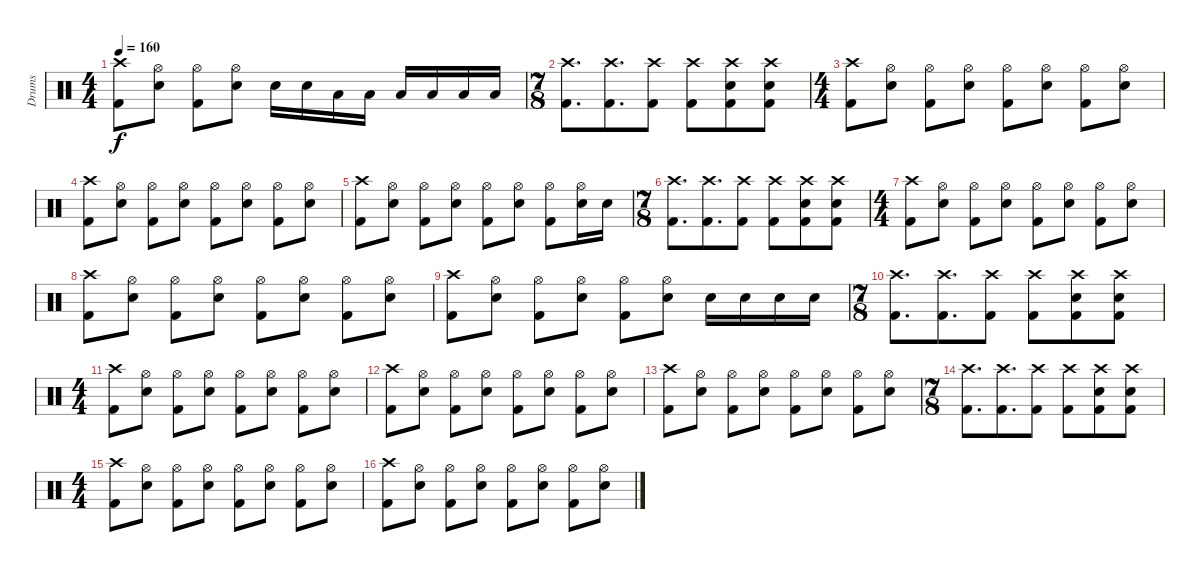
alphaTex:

\track ("Drums" "Drums") {instrument percussion}
\staff {score}
\articulation defaults
\ts (4 4)
\tempo 160
\clef neutral
\ks c
("Crash high (hit)" "Kick (hit) 2").8{dy f} ("Hi-Hat (open)" "Electric Snare (hit)").8 ("Hi-Hat (open)" "Kick (hit) 2").8 ("Hi-Hat (open)" "Electric Snare (hit)").8 "Electric Snare (hit)".16 "Electric Snare (hit)".16 "Low Tom (hit)".16 "Low Tom (hit)".16 "Low Tom (hit)".16 "Low Tom (hit)".16 "Low Tom (hit)".16 "Low Tom (hit)".16 |
\ts (7 8)
("Crash high (hit)" "Kick (hit) 2").8{d} ("Crash high (hit)" "Kick (hit) 2").8{d} ("Crash high (hit)" "Kick (hit) 2").8 ("Crash high (hit)" "Kick (hit) 2").8 ("Crash high (hit)" "Electric Snare (hit)" "Kick (hit) 2").8 ("Crash high (hit)" "Electric Snare (hit)" "Kick (hit) 2").8 |
\ts (4 4)
("Crash high (hit)" "Kick (hit) 2").8 ("Hi-Hat (open)" "Electric Snare (hit)").8 ("Hi-Hat (open)" "Kick (hit) 2").8 ("Hi-Hat (open)" "Electric Snare (hit)").8 ("Hi-Hat (open)" "Kick (hit) 2").8 ("Hi-Hat (open)" "Electric Snare (hit)").8 ("Hi-Hat (open)" "Kick (hit) 2").8 ("Hi-Hat (open)" "Electric Snare (hit)").8 |
("Crash high (hit)" "Kick (hit) 2").8 ("Hi-Hat (open)" "Electric Snare (hit)").8 ("Hi-Hat (open)" "Kick (hit) 2").8 ("Hi-Hat (open)" "Electric Snare (hit)").8 ("Hi-Hat (open)" "Kick (hit) 2").8 ("Hi-Hat (open)" "Electric Snare (hit)").8 ("Hi-Hat (open)" "Kick (hit) 2").8 ("Hi-Hat (open)" "Electric Snare (hit)").8 |
("Crash high (hit)" "Kick (hit) 2").8 ("Hi-Hat (open)" "Electric Snare (hit)").8 ("Hi-Hat (open)" "Kick (hit) 2").8 ("Hi-Hat (open)" "Electric Snare (hit)").8 ("Hi-Hat (open)" "Kick (hit) 2").8 ("Hi-Hat (open)" "Electric Snare (hit)").8 ("Hi-Hat (open)" "Kick (hit) 2").8 ("Hi-Hat (open)" "Electric Snare (hit)").16 "Electric Snare (hit)".16 |
\ts (7 8)
("Crash high (hit)" "Kick (hit) 2").8{d} ("Crash high (hit)" "Kick (hit) 2").8{d} ("Crash high (hit)" "Kick (hit) 2").8 ("Crash high (hit)" "Kick (hit) 2").8 ("Crash high (hit)" "Electric Snare (hit)" "Kick (hit) 2").8 ("Crash high (hit)" "Electric Snare (hit)" "Kick (hit) 2").8 |
\ts (4 4)
("Crash high (hit)" "Kick (hit) 2").8 ("Hi-Hat (open)" "Electric Snare (hit)").8 ("Hi-Hat (open)" "Kick (hit) 2").8 ("Hi-Hat (open)" "Electric Snare (hit)").8 ("Hi-Hat (open)" "Kick (hit) 2").8 ("Hi-Hat (open)" "Electric Snare (hit)").8 ("Hi-Hat (open)" "Kick (hit) 2").8 ("Hi-Hat (open)" "Electric Snare (hit)").8 |
("Crash high (hit)" "Kick (hit) 2").8 ("Hi-Hat (open)" "Electric Snare (hit)").8 ("Hi-Hat (open)" "Kick (hit) 2").8 ("Hi-Hat (open)" "Electric Snare (hit)").8 ("Hi-Hat (open)" "Kick (hit) 2").8 ("Hi-Hat (open)" "Electric Snare (hit)").8 ("Hi-Hat (open)" "Kick (hit) 2").8 ("Hi-Hat (open)" "Electric Snare (hit)").8 |
("Crash high (hit)" "Kick (hit) 2").8 ("Hi-Hat (open)" "Electric Snare (hit)").8 ("Hi-Hat (open)" "Kick (hit) 2").8 ("Hi-Hat (open)" "Electric Snare (hit)").8 ("Hi-Hat (open)" "Kick (hit) 2").8 ("Hi-Hat (open)" "Electric Snare (hit)").8 "Electric Snare (hit)".16 "Electric Snare (hit)".16 "Electric Snare (hit)".16 "Electric Snare (hit)".16 |
\ts (7 8)
("Crash high (hit)" "Kick (hit) 2").8{d} ("Crash high (hit)" "Kick (hit) 2").8{d} ("Crash high (hit)" "Kick (hit) 2").8 ("Crash high (hit)" "Kick (hit) 2").8 ("Crash high (hit)" "Electric Snare (hit)" "Kick (hit) 2").8 ("Crash high (hit)" "Electric Snare (hit)" "Kick (hit) 2").8 |
\ts (4 4)
("Crash high (hit)" "Kick (hit) 2").8 ("Hi-Hat (open)" "Electric Snare (hit)").8 ("Hi-Hat (open)" "Kick (hit) 2").8 ("Hi-Hat (open)" "Electric Snare (hit)").8 ("Hi-Hat (open)" "Kick (hit) 2").8 ("Hi-Hat (open)" "Electric Snare (hit)").8 ("Hi-Hat (open)" "Kick (hit) 2").8 ("Hi-Hat (open)" "Electric Snare (hit)").8 |
("Crash high (hit)" "Kick (hit) 2").8 ("Hi-Hat (open)" "Electric Snare (hit)").8 ("Hi-Hat (open)" "Kick (hit) 2").8 ("Hi-Hat (open)" "Electric Snare (hit)").8 ("Hi-Hat (open)" "Kick (hit) 2").8 ("Hi-Hat (open)" "Electric Snare (hit)").8 ("Hi-Hat (open)" "Kick (hit) 2").8 ("Hi-Hat (open)" "Electric Snare (hit)").8 |
("Crash high (hit)" "Kick (hit) 2").8 ("Hi-Hat (open)" "Electric Snare (hit)").8 ("Hi-Hat (open)" "Kick (hit) 2").8 ("Hi-Hat (open)" "Electric Snare (hit)").8 ("Hi-Hat (open)" "Kick (hit) 2").8 ("Hi-Hat (open)" "Electric Snare (hit)").8 ("Hi-Hat (open)" "Kick (hit) 2").8 ("Hi-Hat (open)" "Electric Snare (hit)").8 |
\ts (7 8)
("Crash high (hit)" "Kick (hit) 2").8{d} ("Crash high (hit)" "Kick (hit) 2").8{d} ("Crash high (hit)" "Kick (hit) 2").8 ("Crash high (hit)" "Kick (hit) 2").8 ("Crash high (hit)" "Electric Snare (hit)" "Kick (hit) 2").8 ("Crash high (hit)" "Electric Snare (hit)" "Kick (hit) 2").8 |
\ts (4 4)
("Crash high (hit)" "Kick (hit) 2").8 ("Hi-Hat (open)" "Electric Snare (hit)").8 ("Hi-Hat (open)" "Kick (hit) 2").8 ("Hi-Hat (open)" "Electric Snare (hit)").8 ("Hi-Hat (open)" "Kick (hit) 2").8 ("Hi-Hat (open)" "Electric Snare (hit)").8 ("Hi-Hat (open)" "Kick (hit) 2").8 ("Hi-Hat (open)" "Electric Snare (hit)").8 |
("Crash high (hit)" "Kick (hit) 2").8 ("Hi-Hat (open)" "Electric Snare (hit)").8 ("Hi-Hat (open)" "Kick (hit) 2").8 ("Hi-Hat (open)" "Electric Snare (hit)").8 ("Hi-Hat (open)" "Kick (hit) 2").8 ("Hi-Hat (open)" "Electric Snare (hit)").8 ("Hi-Hat (open)" "Kick (hit) 2").8 ("Hi-Hat (open)" "Electric Snare (hit)").8
